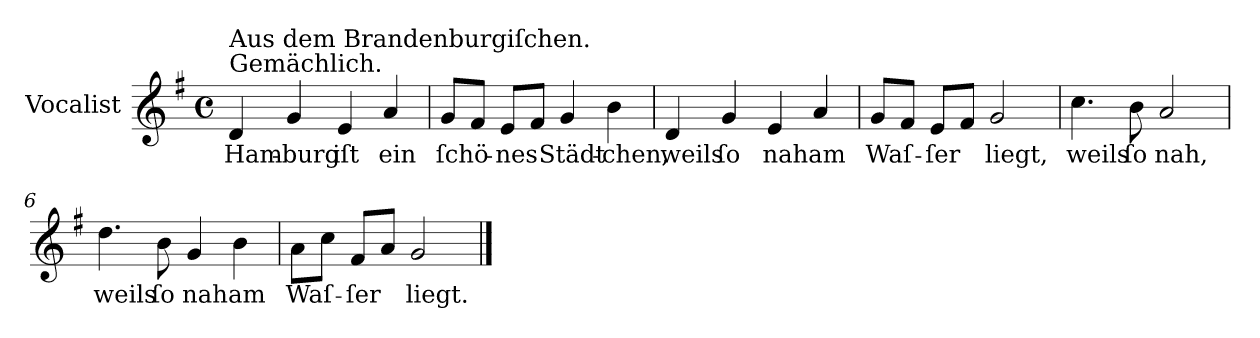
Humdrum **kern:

**kern	**text
*part1	*part1
*staff1	*staff1
*I"Vocalist	*
*k[f#]	*
*G:	*
*M4/4	*
*met(c)	*
=1	=1
!LO:TX:a:t=Gemächlich.	!
!LO:TX:a:t=Aus dem Brandenburgiſchen.	!
4d	Ham-
4g	-burg
4e	iſt
4a	ein
=2	=2
8gL	ſchö-
8f#J	.
8eL	-nes
8f#J	.
4g	Städt-
4b	-chen,
=3	=3
4d	weils
4g	ſo
4e	nah
4a	am
=4	=4
8gL	Waſ-
8f#J	.
8eL	-ſer
8f#J	.
2g	liegt,
=5	=5
4.cc	weils
8b	ſo
2a	nah,
=6	=6
4.dd	weils
8b	ſo
4g	nah
4b	am
=7	=7
8aL	Waſ-
8ccJ	.
8f#L	-ſer
8aJ	.
2g	liegt.
==	==
*-	*-
